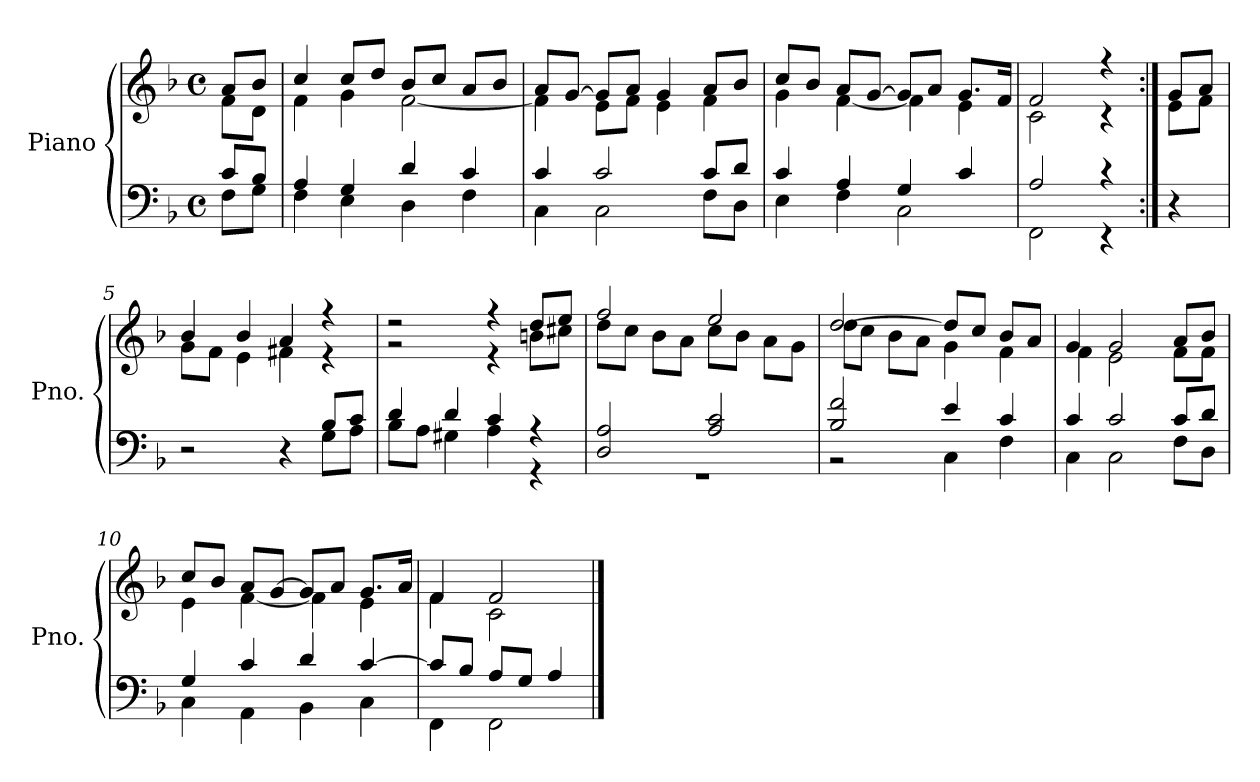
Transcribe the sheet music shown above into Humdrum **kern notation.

**kern	**kern
*part1	*part1
*staff2	*staff1
*I"Piano	*
*I'Pno.	*
*clefF4	*clefG2
*k[b-]	*k[b-]
*M4/4	*M4/4
*met(c)	*met(c)
=	=
*^	*^
8c/L	8F\L	8a/L	8f\L
8B-/J	8G\J	8b-/J	8d\J
=1	=1	=1	=1
4A/	4F\	4cc/	4f\
4G/	4E\	8cc/L	4g\
.	.	8dd/J	.
4d/	4D\	8b-/L	[2f\
.	.	8cc/J	.
4c/	4F\	8a/L	.
.	.	8b-/J	.
=2	=2	=2	=2
4c/	4C\	8a/L	4f\]
.	.	[8g/J	.
2c/	2C\	8g/L]	8e\L
.	.	8a/J	8f\J
.	.	4g/	4e\
8c/L	8F\L	8a/L	4f\
8d/J	8D\J	8b-/J	.
=3	=3	=3	=3
4c/	4E\	8cc/L	4g\
.	.	8b-/J	.
4A/	4F\	8a/L	[4f\
.	.	[8g/J	.
4G/	2C\	8g/L]	4f\]
.	.	8a/J	.
4c/	.	8.g/L	4e\
.	.	16f/Jk	.
=4	=4	=4	=4
2A/	2FF\	2f/	2c\
4r	4r	4r	4r
*v	*v	*	*
=4X1:|!	=4X1:|!	=4X1:|!
4r	8g/L	8e\L
.	8a/J	8f\J
=5	=5	=5
*^	*	*
2r	2.ryy	4b-/	8g\L
.	.	.	8f\J
.	.	4b-/	4e\
4r	.	4a/	4f#X\
8B-/L	8G\L	4r	4r
8c/J	8A\J	.	.
!!LO:LB:g=z	!!
=6	=6	=6	=6
4d/	8B-\L	2r	2r
.	8A\J	.	.
4d/	4G#X\	.	.
4c/	4A\	4r	4r
4r	4r	8dd/L	8bn\L
.	.	8ee/J	8cc#X\J
=7	=7	=7	=7
2D/ 2A/	1r	2ff/	8dd\L
.	.	.	8cc\J
.	.	.	8b-\L
.	.	.	8a\J
2A/ 2c/	.	2ee/	8cc\L
.	.	.	8b-\J
.	.	.	8a\L
.	.	.	8g\J
=8	=8	=8	=8
2B-/ 2f/	2r	[2dd/	8dd\L
.	.	.	8cc\J
.	.	.	8b-\L
.	.	.	8a\J
4e/	4C\	8dd/L]	4g\
.	.	8cc/J	.
4c/	4F\	8b-/L	4f\
.	.	8a/J	.
=9	=9	=9	=9
4c/	4C\	4g/	4f\
2c/	2C\	2g/	2e\
8c/L	8F\L	8a/L	8f\L
8d/J	8D\J	8b-/J	8f\J
=10	=10	=10	=10
4G/	4C\	8cc/L	4e\
.	.	8b-/J	.
4c/	4AA\	8a/L	[4f\
.	.	[8g/J	.
4d/	4BB-\	8g/L]	4f\]
.	.	8a/J	.
[4c/	4C\	8.g/L	4e\
.	.	16a/Jk	.
!!LO:LB:g=z	!!
=11	=11	=11	=11
8c/L]	4FF\	4f/	4f\
8B-/J	.	.	.
8A/L	2FF\	2f/	2c\
8G/J	.	.	.
4A/	.	.	.
*v	*v	*	*
*	*v	*v
==	==
*-	*-
